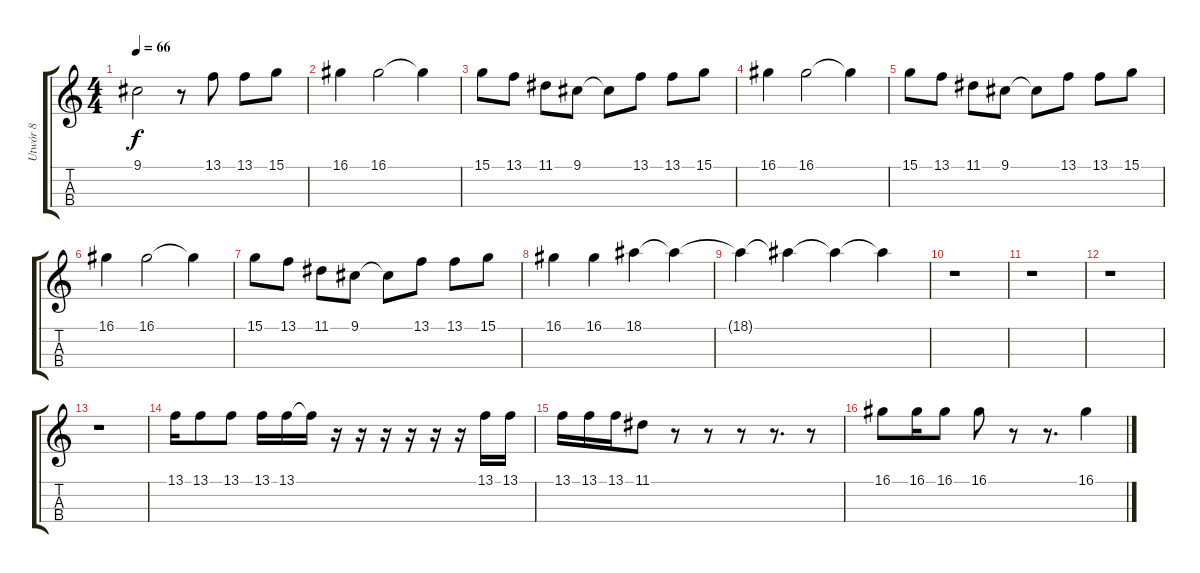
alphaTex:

\track ("Utwór 8" "Utwór 8") {instrument flute}
\staff {score tabs}
\tuning (E4 B3 G3 D3) {hide}
\ts (4 4)
\tempo 66
\clef g2
\ks c
9.1.2{dy f} r.8 13.1.8 13.1.8 15.1.8 |
16.1.4 16.1.2 16.1{t}.4 |
15.1.8 13.1.8 11.1.8 9.1.8 9.1{t}.8 13.1.8 13.1.8 15.1.8 |
16.1.4 16.1.2 16.1{t}.4 |
15.1.8 13.1.8 11.1.8 9.1.8 9.1{t}.8 13.1.8 13.1.8 15.1.8 |
16.1.4 16.1.2 16.1{t}.4 |
15.1.8 13.1.8 11.1.8 9.1.8 9.1{t}.8 13.1.8 13.1.8 15.1.8 |
16.1.4 16.1.4 18.1.4 18.1{t}.4 |
18.1{t}.4 18.1{t}.4 18.1{t}.4 18.1{t}.4 |
r.1 |
r.1 |
r.1 |
r.1 |
13.1.16 13.1.8 13.1.8 13.1.16 13.1.16 13.1{t}.16 r.16 r.16 r.16 r.16 r.16 r.16 13.1.16 13.1.16 |
13.1.16 13.1.16 13.1.16 11.1.8 r.8 r.8 r.8 r.8{d} r.8 |
16.1.8 16.1.16 16.1.8 16.1.8 r.8 r.8{d} 16.1.4
